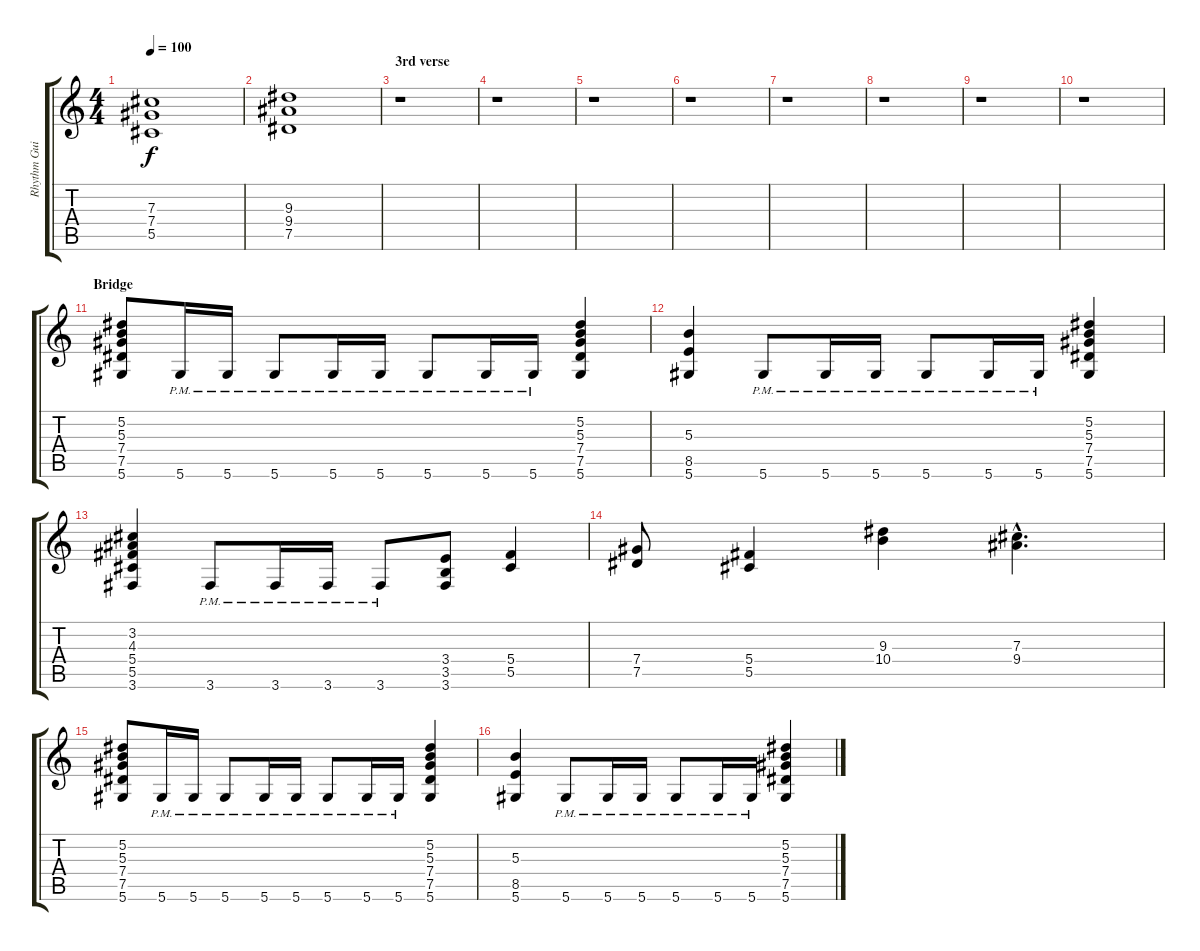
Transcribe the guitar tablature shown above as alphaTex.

\track ("Rhythm Guitar" "Rhythm Gui") {instrument distortionguitar}
\staff {score tabs}
\tuning (Eb4 Bb3 Gb3 Db3 Ab2 Eb2) {hide}
\ts (4 4)
\tempo 100
\clef g2
\ks c
(7.3 7.4 5.5).1{dy f} |
(9.3 9.4 7.5).1 |
\section ("" "3rd verse")
r.1 |
r.1 |
r.1 |
r.1 |
r.1 |
r.1 |
r.1 |
r.1 |
\section ("" "Bridge")
(5.2 5.3 7.4 7.5 5.6).8 5.6{pm}.16 5.6{pm}.16 5.6{pm}.8 5.6{pm}.16 5.6{pm}.16 5.6{pm}.8 5.6{pm}.16 5.6{pm}.16 (5.2 5.3 7.4 7.5 5.6).4 |
(5.3 8.5 5.6).4 5.6{pm}.8 5.6{pm}.16 5.6{pm}.16 5.6{pm}.8 5.6{pm}.16 5.6{pm}.16 (5.2 5.3 7.4 7.5 5.6).4 |
(3.2 4.3 5.4 5.5 3.6).4 3.6{pm}.8 3.6{pm}.16 3.6{pm}.16 3.6{pm}.8 (3.4 3.5 3.6).8 (5.4 5.5).4 |
(7.4 7.5).8 (5.4 5.5).4 (9.3 10.4).4 (7.3{hac} 9.4{hac}).4{d} |
(5.2 5.3 7.4 7.5 5.6).8 5.6{pm}.16 5.6{pm}.16 5.6{pm}.8 5.6{pm}.16 5.6{pm}.16 5.6{pm}.8 5.6{pm}.16 5.6{pm}.16 (5.2 5.3 7.4 7.5 5.6).4 |
(5.3 8.5 5.6).4 5.6{pm}.8 5.6{pm}.16 5.6{pm}.16 5.6{pm}.8 5.6{pm}.16 5.6{pm}.16 (5.2 5.3 7.4 7.5 5.6).4
